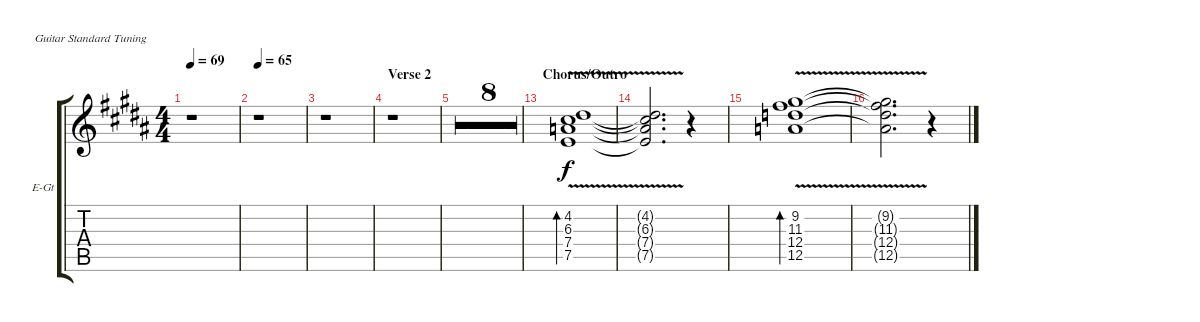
\bracketExtendMode groupsimilarinstruments
\firstSystemTrackNameOrientation horizontal
\otherSystemsTrackNameOrientation horizontal
\track ("E. Guitar I" "E-Gt") {multiBarRest instrument distortionguitar}
\staff {score tabs}
\tuning (E4 B3 G3 D3 A2 E2)
\ts (4 4)
\tempo 69
\clef g2
\ks g#minor
r.1{dy mp} |
\tempo (65 0.00625)
r.1 |
r.1 |
\section ("" "Verse 2")
r.1 |
r.1 |
r.1 |
r.1 |
r.1 |
r.1 |
r.1 |
r.1 |
r.1 |
\section ("" "Chorus/Outro")
(4.2{v} 6.3{v} 7.4{v} 7.5{v}).1{bd 216 dy f} |
(4.2{v t} 6.3{v t} 7.4{v t} 7.5{v t}).2{d} r.4 |
(9.2{v} 11.3{v} 12.4{v} 12.5{v}).1{bd 216} |
(9.2{v t} 11.3{v t} 12.4{v t} 12.5{v t}).2{d} r.4
